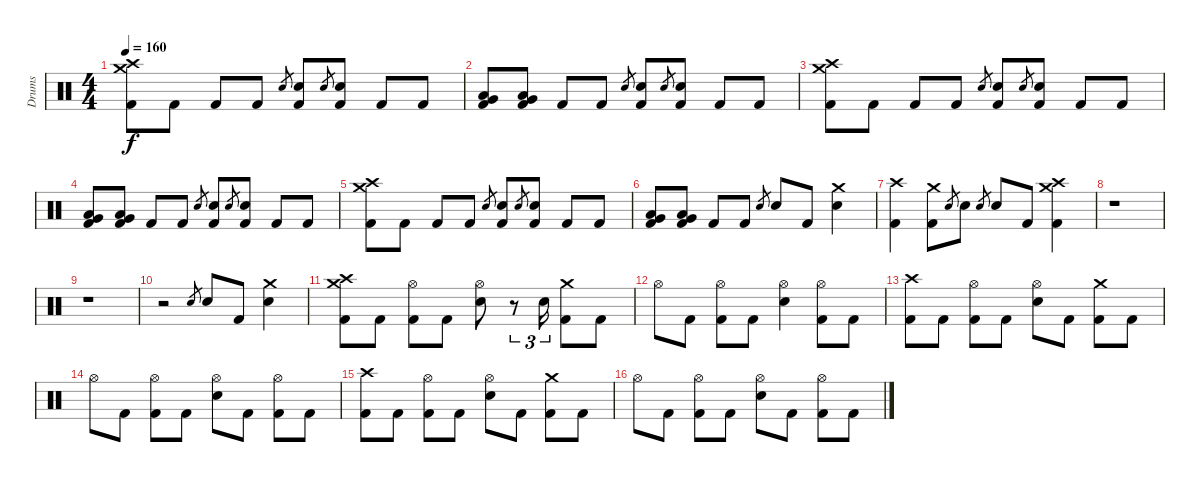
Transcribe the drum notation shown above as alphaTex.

\track ("Drums" "Drums") {instrument percussion}
\staff {score}
\articulation defaults
\ts (4 4)
\tempo 160
\clef neutral
\ks c
("Crash high (hit)" "Crash medium (hit)" "Kick (hit) 2").8{dy f} "Kick (hit) 2".8 "Kick (hit) 2".8 "Kick (hit) 2".8 "Electric Snare (hit)".8{gr} ("Electric Snare (hit)" "Kick (hit) 2").8 "Electric Snare (hit)".8{gr} ("Electric Snare (hit)" "Kick (hit) 2").8 "Kick (hit) 2".8 "Kick (hit) 2".8 |
("Low Tom (hit)" "Very Low Tom (hit)" "Kick (hit) 2").8 ("Low Tom (hit)" "Very Low Tom (hit)" "Kick (hit) 2").8 "Kick (hit) 2".8 "Kick (hit) 2".8 "Electric Snare (hit)".8{gr} ("Electric Snare (hit)" "Kick (hit) 2").8 "Electric Snare (hit)".8{gr} ("Electric Snare (hit)" "Kick (hit) 2").8 "Kick (hit) 2".8 "Kick (hit) 2".8 |
("Crash high (hit)" "Crash medium (hit)" "Kick (hit) 2").8 "Kick (hit) 2".8 "Kick (hit) 2".8 "Kick (hit) 2".8 "Electric Snare (hit)".8{gr} ("Electric Snare (hit)" "Kick (hit) 2").8 "Electric Snare (hit)".8{gr} ("Electric Snare (hit)" "Kick (hit) 2").8 "Kick (hit) 2".8 "Kick (hit) 2".8 |
("Low Tom (hit)" "Very Low Tom (hit)" "Kick (hit) 2").8 ("Low Tom (hit)" "Very Low Tom (hit)" "Kick (hit) 2").8 "Kick (hit) 2".8 "Kick (hit) 2".8 "Electric Snare (hit)".8{gr} ("Electric Snare (hit)" "Kick (hit) 2").8 "Electric Snare (hit)".8{gr} ("Electric Snare (hit)" "Kick (hit) 2").8 "Kick (hit) 2".8 "Kick (hit) 2".8 |
("Crash high (hit)" "Crash medium (hit)" "Kick (hit) 2").8 "Kick (hit) 2".8 "Kick (hit) 2".8 "Kick (hit) 2".8 "Electric Snare (hit)".8{gr} ("Electric Snare (hit)" "Kick (hit) 2").8 "Electric Snare (hit)".8{gr} ("Electric Snare (hit)" "Kick (hit) 2").8 "Kick (hit) 2".8 "Kick (hit) 2".8 |
("Low Tom (hit)" "Very Low Tom (hit)" "Kick (hit) 2").8 ("Low Tom (hit)" "Very Low Tom (hit)" "Kick (hit) 2").8 "Kick (hit) 2".8 "Kick (hit) 2".8 "Electric Snare (hit)".8{gr} "Electric Snare (hit)".8 "Kick (hit) 2".8 ("Crash medium (hit)" "Electric Snare (hit)").4 |
("Crash high (hit)" "Kick (hit) 2").4 ("Crash medium (hit)" "Kick (hit) 2").8 "Electric Snare (hit)".8{gr} "Electric Snare (hit)".8 "Electric Snare (hit)".8{gr} "Electric Snare (hit)".8 "Kick (hit) 2".8 ("Crash high (hit)" "Crash medium (hit)" "Kick (hit) 2").4 |
r.1 |
r.1 |
r.2 "Electric Snare (hit)".8{gr} "Electric Snare (hit)".8 "Kick (hit) 2".8 ("Crash medium (hit)" "Electric Snare (hit)").4 |
("Crash high (hit)" "Crash medium (hit)" "Kick (hit) 2").8 "Kick (hit) 2".8 ("Hi-Hat (open)" "Kick (hit) 2").8 "Kick (hit) 2".8 ("Hi-Hat (open)" "Electric Snare (hit)").8 r.8{tu (3 2)} "Electric Snare (hit)".16{tu (3 2)} ("Crash medium (hit)" "Kick (hit) 2").8 "Kick (hit) 2".8 |
"Hi-Hat (open)".8 "Kick (hit) 2".8 ("Hi-Hat (open)" "Kick (hit) 2").8 "Kick (hit) 2".8 ("Hi-Hat (open)" "Electric Snare (hit)").4 ("Hi-Hat (open)" "Kick (hit) 2").8 "Kick (hit) 2".8 |
("Crash high (hit)" "Kick (hit) 2").8 "Kick (hit) 2".8 ("Hi-Hat (open)" "Kick (hit) 2").8 "Kick (hit) 2".8 ("Hi-Hat (open)" "Electric Snare (hit)").8 "Kick (hit) 2".8 ("Crash medium (hit)" "Kick (hit) 2").8 "Kick (hit) 2".8 |
"Hi-Hat (open)".8 "Kick (hit) 2".8 ("Hi-Hat (open)" "Kick (hit) 2").8 "Kick (hit) 2".8 ("Hi-Hat (open)" "Electric Snare (hit)").8 "Kick (hit) 2".8 ("Hi-Hat (open)" "Kick (hit) 2").8 "Kick (hit) 2".8 |
("Crash high (hit)" "Kick (hit) 2").8 "Kick (hit) 2".8 ("Hi-Hat (open)" "Kick (hit) 2").8 "Kick (hit) 2".8 ("Hi-Hat (open)" "Electric Snare (hit)").8 "Kick (hit) 2".8 ("Crash medium (hit)" "Kick (hit) 2").8 "Kick (hit) 2".8 |
"Hi-Hat (open)".8 "Kick (hit) 2".8 ("Hi-Hat (open)" "Kick (hit) 2").8 "Kick (hit) 2".8 ("Hi-Hat (open)" "Electric Snare (hit)").8 "Kick (hit) 2".8 ("Hi-Hat (open)" "Kick (hit) 2").8 "Kick (hit) 2".8
